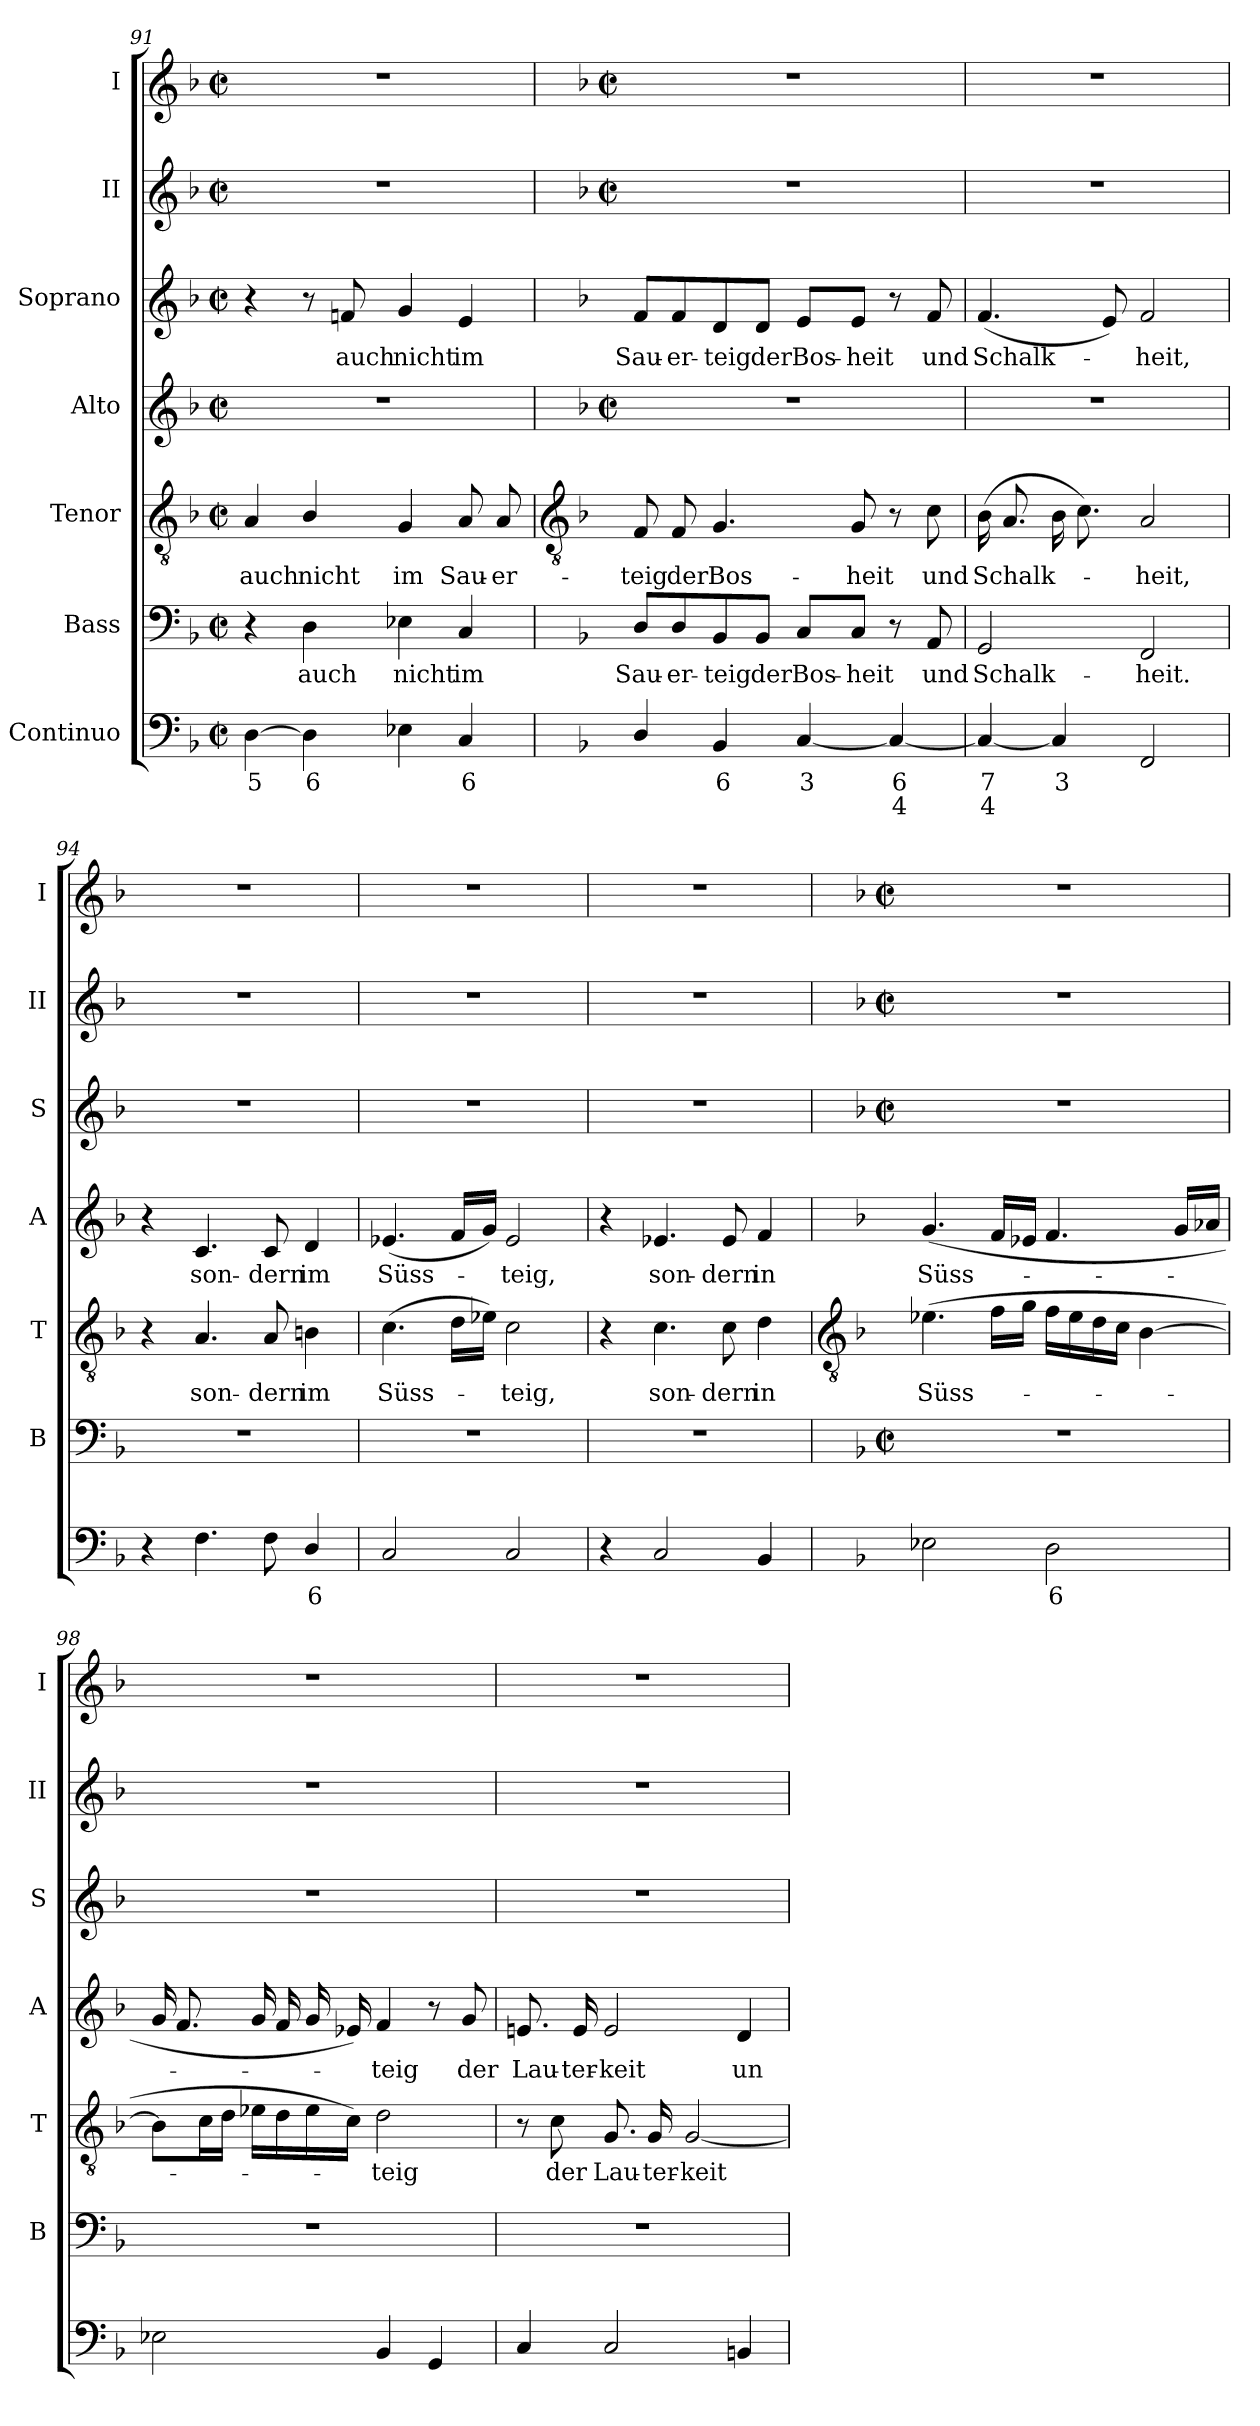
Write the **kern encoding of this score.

**kern	**text	**text	**kern	**text	**kern	**text	**kern	**text	**kern	**text	**kern	**kern
*part7	*part7	*part7	*part6	*part6	*part5	*part5	*part4	*part4	*part3	*part3	*part2	*part1
*staff7	*staff7	*staff7	*staff6	*staff6	*staff5	*staff5	*staff4	*staff4	*staff3	*staff3	*staff2	*staff1
*I"Continuo	*	*	*I"Bass	*	*I"Tenor	*	*I"Alto	*	*I"Soprano	*	*I"II	*I"I
*	*	*	*I'B	*	*I'T	*	*I'A	*	*I'S	*	*I'II	*I'I
*clefF4	*	*	*clefF4	*	*clefGv2	*	*clefG2	*	*clefG2	*	*clefG2	*clefG2
*k[b-]	*	*	*k[b-]	*	*k[b-]	*	*k[b-]	*	*k[b-]	*	*k[b-]	*k[b-]
*F:	*	*	*F:	*	*F:	*	*F:	*	*F:	*	*F:	*F:
*M2/2	*	*	*M2/2	*	*M2/2	*	*M2/2	*	*M2/2	*	*M2/2	*M2/2
*met(c|)	*	*	*met(c|)	*	*met(c|)	*	*met(c|)	*	*met(c|)	*	*met(c|)	*met(c|)
=91	=91	=91	=91	=91	=91	=91	=91	=91	=91	=91	=91	=91
!	!LO:LY:b	!	!	!	!	!LO:LY:b	!	!	!	!	!	!
[4D	5	.	4r	.	4A	auch	1r	.	4r	.	1r	1r
!	!LO:LY:b	!	!	!LO:LY:b	!	!LO:LY:b	!	!	!	!	!	!
4D]	6	.	4D	auch	4B-/	nicht	.	.	8r	.	.	.
!	!	!	!	!	!	!	!	!	!	!LO:LY:b	!	!
.	.	.	.	.	.	.	.	.	8fn	auch	.	.
!	!	!	!	!LO:LY:b	!	!LO:LY:b	!	!	!	!LO:LY:b	!	!
4E-X	.	.	4E-X	nicht	4G	im	.	.	4g	nicht	.	.
!	!LO:LY:b	!	!	!LO:LY:b	!	!LO:LY:b	!	!	!	!LO:LY:b	!	!
4C	6	.	4C	im	8A	Sau-	.	.	4e	im	.	.
!	!	!	!	!	!	!LO:LY:b	!	!	!	!	!	!
.	.	.	.	.	8A	-er-	.	.	.	.	.	.
!!LO:LB:g=z
=92	=92	=92	=92	=92	=92	=92	=92	=92	=92	=92	=92	=92
*	*	*	*	*	*clefGv2	*	*	*	*	*	*	*
*	*	*	*	*	*	*	*k[b-]	*	*	*	*	*
*	*	*	*	*	*	*	*F:	*	*	*	*	*
*	*	*	*	*	*	*	*M2/2	*	*	*	*M2/2	*M2/2
*	*	*	*	*	*	*	*met(c|)	*	*	*	*met(c|)	*met(c|)
!	!	!	!	!LO:LY:b	!	!LO:LY:b	!	!	!	!LO:LY:b	!	!
4D/	.	.	8D/L	Sau-	8F	-teig	1r	.	8f/L	Sau-	1r	1r
!	!	!	!	!LO:LY:b	!	!LO:LY:b	!	!	!	!LO:LY:b	!	!
.	.	.	8D/	-er-	8F	der	.	.	8f/	-er-	.	.
!	!LO:LY:b	!	!	!LO:LY:b	!	!LO:LY:b	!	!	!	!LO:LY:b	!	!
4BB-	6	.	8BB-/	-teig	4.G	Bos-	.	.	8d/	-teig	.	.
!	!	!	!	!LO:LY:b	!	!	!	!	!	!LO:LY:b	!	!
.	.	.	8BB-/J	der	.	.	.	.	8d/J	der	.	.
!	!LO:LY:b	!	!	!LO:LY:b	!	!	!	!	!	!LO:LY:b	!	!
[4C	3	.	8C/L	Bos-	.	.	.	.	8e/L	Bos-	.	.
!	!	!	!	!LO:LY:b	!	!LO:LY:b	!	!	!	!LO:LY:b	!	!
.	.	.	8C/J	-heit	8G	-heit	.	.	8e/J	-heit	.	.
!	!LO:LY:b	!LO:LY:b	!	!	!	!	!	!	!	!	!	!
4C_	6	4	8r	.	8r	.	.	.	8r	.	.	.
!	!	!	!	!LO:LY:b	!	!LO:LY:b	!	!	!	!LO:LY:b	!	!
.	.	.	8AA	und	8c	und	.	.	8f	und	.	.
=93	=93	=93	=93	=93	=93	=93	=93	=93	=93	=93	=93	=93
!	!LO:LY:b	!LO:LY:b	!	!LO:LY:b	!	!LO:LY:b	!	!	!	!LO:LY:b	!	!
4C_	7	4	2GG	Schalk-	(>16B-LL	Schalk-	1r	.	(<4.f	Schalk-	1r	1r
.	.	.	.	.	8.AJ	.	.	.	.	.	.	.
!	!LO:LY:b	!	!	!	!	!	!	!	!	!	!	!
4C]	3	.	.	.	16B-LL	.	.	.	.	.	.	.
.	.	.	.	.	8.cJ)	.	.	.	.	.	.	.
.	.	.	.	.	.	.	.	.	8e)	.	.	.
!	!	!	!	!LO:LY:b	!	!LO:LY:b	!	!	!	!LO:LY:b	!	!
2FF	.	.	2FF	-heit.	2A	heit,	.	.	2f	heit,	.	.
=94	=94	=94	=94	=94	=94	=94	=94	=94	=94	=94	=94	=94
4r	.	.	1r	.	4r	.	4r	.	1r	.	1r	1r
!	!	!	!	!	!	!LO:LY:b	!	!LO:LY:b	!	!	!	!
4.F	.	.	.	.	4.A	son-	4.c	son-	.	.	.	.
!	!	!	!	!	!	!LO:LY:b	!	!LO:LY:b	!	!	!	!
8F	.	.	.	.	8A	-dern	8c	-dern	.	.	.	.
!	!LO:LY:b	!	!	!	!	!LO:LY:b	!	!LO:LY:b	!	!	!	!
4D/	6	.	.	.	4Bn	im	4d	im	.	.	.	.
=95	=95	=95	=95	=95	=95	=95	=95	=95	=95	=95	=95	=95
!	!	!	!	!	!	!LO:LY:b	!	!LO:LY:b	!	!	!	!
2C	.	.	1r	.	(>4.c	Süss-	(<4.e-X	Süss-	1r	.	1r	1r
.	.	.	.	.	16dLL	.	16fLL	.	.	.	.	.
.	.	.	.	.	16e-XJJ)	.	16gJJ)	.	.	.	.	.
!	!	!	!	!	!	!LO:LY:b	!	!LO:LY:b	!	!	!	!
2C	.	.	.	.	2c	teig,	2e-	teig,	.	.	.	.
=96	=96	=96	=96	=96	=96	=96	=96	=96	=96	=96	=96	=96
4r	.	.	1r	.	4r	.	4r	.	1r	.	1r	1r
!	!	!	!	!	!	!LO:LY:b	!	!LO:LY:b	!	!	!	!
2C	.	.	.	.	4.c	son-	4.e-X	son-	.	.	.	.
!	!	!	!	!	!	!LO:LY:b	!	!LO:LY:b	!	!	!	!
.	.	.	.	.	8c	-dern	8e-	-dern	.	.	.	.
!	!	!	!	!	!	!LO:LY:b	!	!LO:LY:b	!	!	!	!
4BB-	.	.	.	.	4d	in	4f	in	.	.	.	.
!!LO:LB:g=z
=97	=97	=97	=97	=97	=97	=97	=97	=97	=97	=97	=97	=97
*	*	*	*	*	*clefGv2	*	*	*	*	*	*	*
*	*	*	*	*	*	*	*	*	*	*	*k[b-]	*k[b-]
*	*	*	*	*	*	*	*	*	*	*	*F:	*F:
*	*	*	*M2/2	*	*	*	*	*	*M2/2	*	*M2/2	*M2/2
*	*	*	*met(c|)	*	*	*	*	*	*met(c|)	*	*met(c|)	*met(c|)
!	!	!	!	!	!	!LO:LY:b	!	!LO:LY:b	!	!	!	!
2E-X	.	.	1r	.	(>4.e-X	Süss-	(<4.g	Süss-	1r	.	1r	1r
.	.	.	.	.	16fLL	.	16fLL	.	.	.	.	.
.	.	.	.	.	16gJJ	.	16e-XJJ	.	.	.	.	.
!	!LO:LY:b	!	!	!	!	!	!	!	!	!	!	!
2D	6	.	.	.	16fLL	.	4.f	.	.	.	.	.
.	.	.	.	.	16e-	.	.	.	.	.	.	.
.	.	.	.	.	16d	.	.	.	.	.	.	.
.	.	.	.	.	16cJJ	.	.	.	.	.	.	.
.	.	.	.	.	[4B-	.	.	.	.	.	.	.
.	.	.	.	.	.	.	16gLL	.	.	.	.	.
.	.	.	.	.	.	.	16a-XJJ	.	.	.	.	.
=98	=98	=98	=98	=98	=98	=98	=98	=98	=98	=98	=98	=98
2E-X	.	.	1r	.	8B-L]	.	16gLL	.	1r	.	1r	1r
.	.	.	.	.	.	.	8.fJ	.	.	.	.	.
.	.	.	.	.	16cL	.	.	.	.	.	.	.
.	.	.	.	.	16dJJ	.	.	.	.	.	.	.
.	.	.	.	.	16e-XLL	.	16gLL	.	.	.	.	.
.	.	.	.	.	16d	.	16f	.	.	.	.	.
.	.	.	.	.	16e-	.	16g	.	.	.	.	.
.	.	.	.	.	16cJJ)	.	16e-XJJ)	.	.	.	.	.
!	!	!	!	!	!	!LO:LY:b	!	!LO:LY:b	!	!	!	!
4BB-	.	.	.	.	2d	teig	4f	teig	.	.	.	.
4GG	.	.	.	.	.	.	8r	.	.	.	.	.
!	!	!	!	!	!	!	!	!LO:LY:b	!	!	!	!
.	.	.	.	.	.	.	8g	der	.	.	.	.
=99	=99	=99	=99	=99	=99	=99	=99	=99	=99	=99	=99	=99
!	!	!	!	!	!	!	!	!LO:LY:b	!	!	!	!
4C	.	.	1r	.	8r	.	8.en	Lau-	1r	.	1r	1r
!	!	!	!	!	!	!LO:LY:b	!	!	!	!	!	!
.	.	.	.	.	8c	der	.	.	.	.	.	.
!	!	!	!	!	!	!	!	!LO:LY:b	!	!	!	!
.	.	.	.	.	.	.	16e	-ter-	.	.	.	.
!	!	!	!	!	!	!LO:LY:b	!	!LO:LY:b	!	!	!	!
2C	.	.	.	.	8.G	Lau-	2e	-keit	.	.	.	.
!	!	!	!	!	!	!LO:LY:b	!	!	!	!	!	!
.	.	.	.	.	16G	-ter-	.	.	.	.	.	.
!	!	!	!	!	!	!LO:LY:b	!	!	!	!	!	!
.	.	.	.	.	[2G	-keit	.	.	.	.	.	.
!	!	!	!	!	!	!	!	!LO:LY:b	!	!	!	!
4BBn	.	.	.	.	.	.	4d	un	.	.	.	.
=	=	=	=	=	=	=	=	=	=	=	=	=
*-	*-	*-	*-	*-	*-	*-	*-	*-	*-	*-	*-	*-
